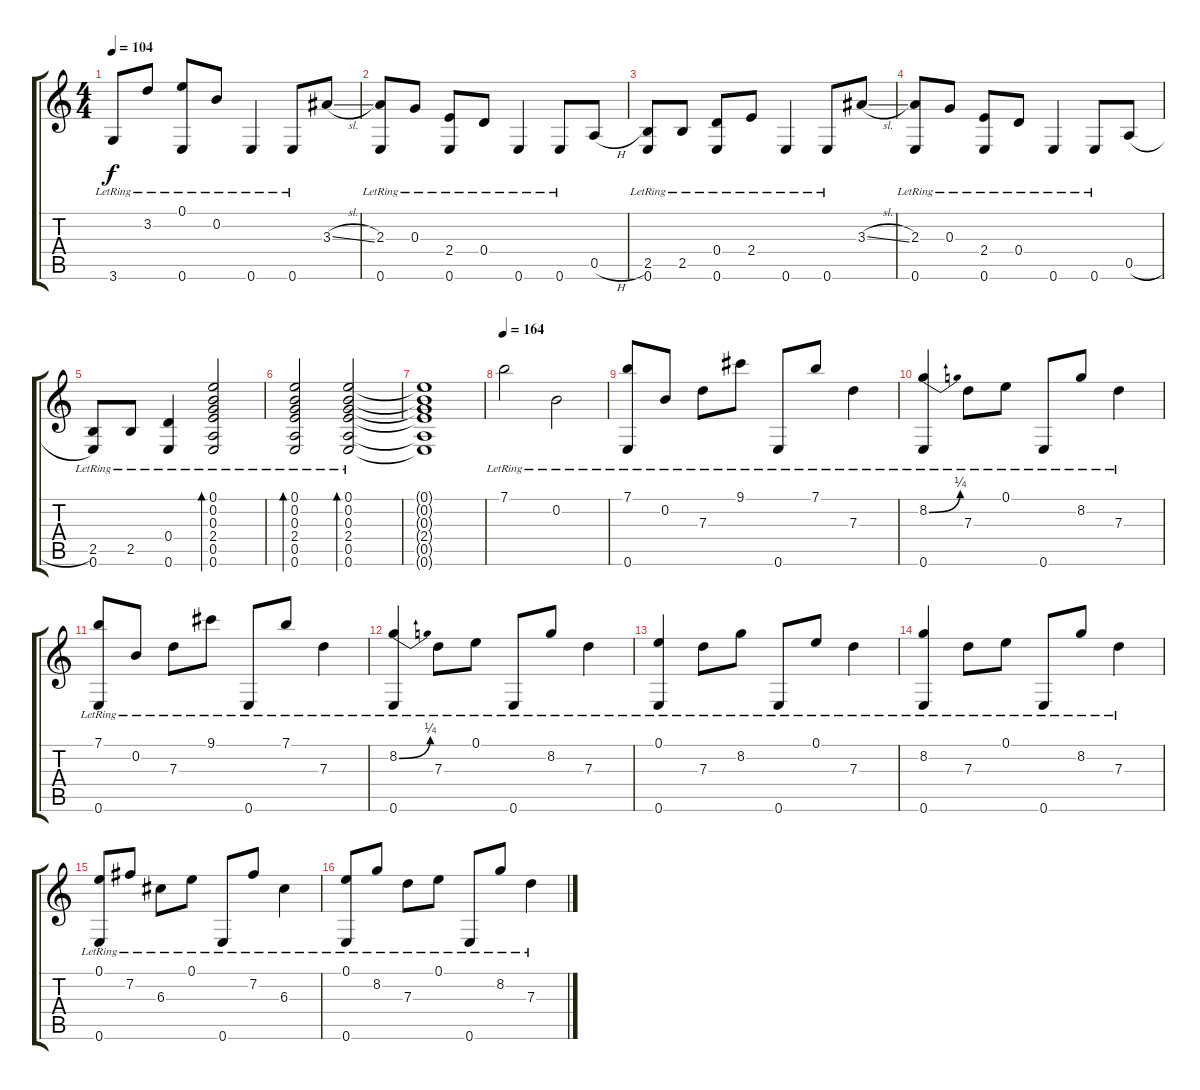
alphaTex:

\track "" {instrument acousticguitarsteel}
\staff {score tabs}
\tuning (E4 B3 G3 D3 A2 E2) {hide}
\ts (4 4)
\tempo 104
\clef g2
\ks c
3.6{lr}.8{dy f} 3.2{lr}.8 (0.1{lr} 0.6{lr}).8 0.2{lr}.8 0.6{lr}.4 0.6{lr}.8 3.3{sl}.8 |
(2.3{lr} 0.6{lr}).8 0.3{lr}.8 (2.4{lr} 0.6{lr}).8 0.4{lr}.8 0.6{lr}.4 0.6{lr}.8 0.5{h}.8 |
(2.5{lr} 0.6{lr}).8 2.5{lr}.8 (0.4{lr} 0.6{lr}).8 2.4{lr}.8 0.6{lr}.4 0.6{lr}.8 3.3{sl}.8 |
(2.3{lr} 0.6{lr}).8 0.3{lr}.8 (2.4{lr} 0.6{lr}).8 0.4{lr}.8 0.6{lr}.4 0.6{lr}.8 0.5{h}.8 |
(2.5{lr} 0.6{lr}).8 2.5{lr}.8 (0.4{lr} 0.6{lr}).4 (0.1{lr} 0.2{lr} 0.3{lr} 2.4{lr} 0.5{lr} 0.6{lr}).2{bd 240} |
(0.1{lr} 0.2{lr} 0.3{lr} 2.4{lr} 0.5{lr} 0.6{lr}).2{bd 240} (0.1{lr} 0.2{lr} 0.3{lr} 2.4{lr} 0.5{lr} 0.6{lr}).2{bd 240} |
(0.1{t} 0.2{t} 0.3{t} 2.4{t} 0.5{t} 0.6{t}).1 |
\tempo 164
7.1{lr}.2 0.2{lr}.2 |
(7.1{lr} 0.6{lr}).8 0.2{lr}.8 7.3{lr}.8 9.1{lr}.8 0.6{lr}.8 7.1{lr}.8 7.3{lr}.4 |
(8.2{be (bend 0 0 60 1)} 0.6{lr}).4 7.3{lr}.8 0.1{lr}.8 0.6{lr}.8 8.2{lr}.8 7.3{lr}.4 |
(7.1{lr} 0.6{lr}).8 0.2{lr}.8 7.3{lr}.8 9.1{lr}.8 0.6{lr}.8 7.1{lr}.8 7.3{lr}.4 |
(8.2{be (bend 0 0 60 1)} 0.6{lr}).4 7.3{lr}.8 0.1{lr}.8 0.6{lr}.8 8.2{lr}.8 7.3{lr}.4 |
(0.1{lr} 0.6{lr}).4 7.3{lr}.8 8.2{lr}.8 0.6{lr}.8 0.1{lr}.8 7.3{lr}.4 |
(8.2{lr} 0.6{lr}).4 7.3{lr}.8 0.1{lr}.8 0.6{lr}.8 8.2{lr}.8 7.3{lr}.4 |
(0.1{lr} 0.6{lr}).8 7.2{lr}.8 6.3{lr}.8 0.1{lr}.8 0.6{lr}.8 7.2{lr}.8 6.3{lr}.4 |
(0.1{lr} 0.6{lr}).8 8.2{lr}.8 7.3{lr}.8 0.1{lr}.8 0.6{lr}.8 8.2{lr}.8 7.3{lr}.4
